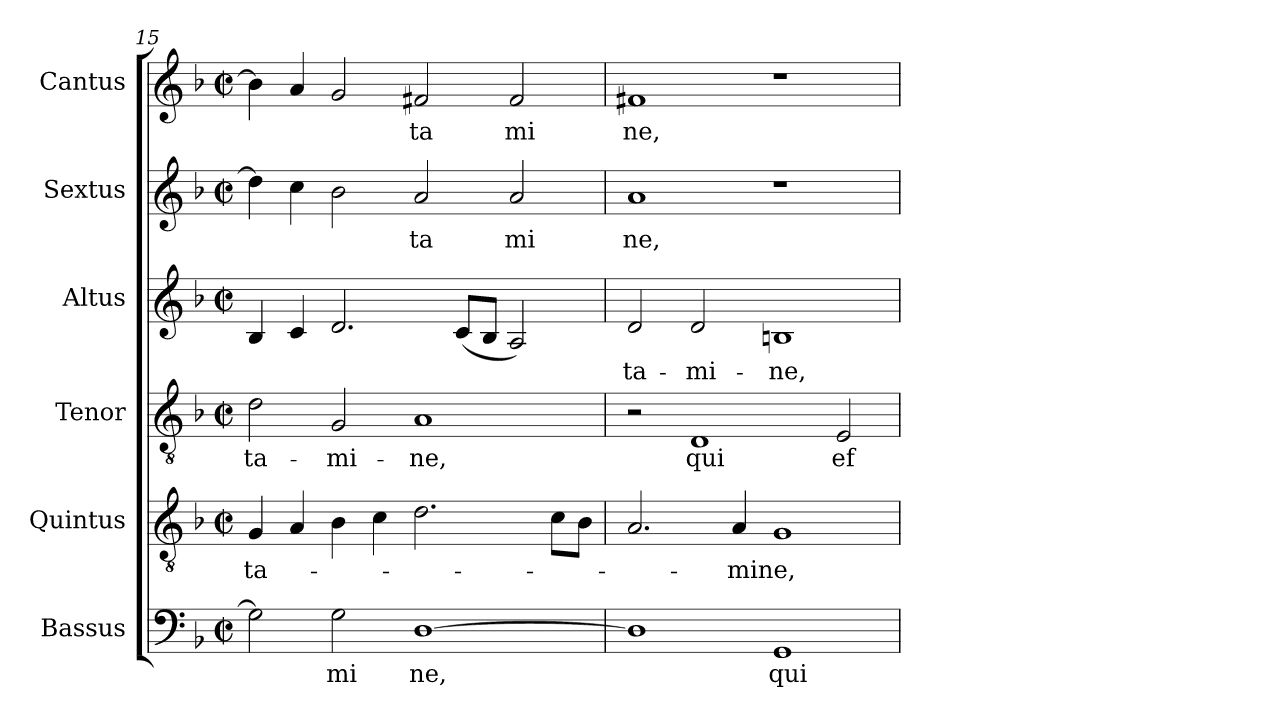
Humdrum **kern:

**kern	**text	**kern	**text	**kern	**text	**kern	**text	**kern	**text	**kern	**text
*part6	*part6	*part5	*part5	*part4	*part4	*part3	*part3	*part2	*part2	*part1	*part1
*staff6	*staff6	*staff5	*staff5	*staff4	*staff4	*staff3	*staff3	*staff2	*staff2	*staff1	*staff1
*I"Bassus	*	*I"Quintus	*	*I"Tenor	*	*I"Altus	*	*I"Sextus	*	*I"Cantus	*
*clefF4	*	*clefGv2	*	*clefGv2	*	*clefG2	*	*clefG2	*	*clefG2	*
*k[b-]	*	*k[b-]	*	*k[b-]	*	*k[b-]	*	*k[b-]	*	*k[b-]	*
*F:	*	*F:	*	*F:	*	*F:	*	*F:	*	*F:	*
*M2/2	*	*M2/2	*	*M2/2	*	*M2/2	*	*M2/2	*	*M2/2	*
*met(c|)	*	*met(c|)	*	*met(c|)	*	*met(c|)	*	*met(c|)	*	*met(c|)	*
=15	=15	=15	=15	=15	=15	=15	=15	=15	=15	=15	=15
!	!	!	!LO:LY:b:cj	!	!LO:LY:b:cj	!	!	!	!	!	!
2G\]	.	4G/	-ta-	2d\	-ta-	4B-/	.	4dd\]	.	4b-\]	.
.	.	4A/	.	.	.	4c/	.	4cc\	.	4a/	.
!	!LO:LY:b:cj	!	!	!	!LO:LY:b:cj	!	!	!	!	!	!
2G\	mi	4B-\	.	2G/	-mi-	2.d/	.	2b-\	.	2g/	.
.	.	4c\	.	.	.	.	.	.	.	.	.
!	!LO:LY:b:cj	!	!	!	!LO:LY:b:cj	!	!	!	!LO:LY:b:cj	!	!LO:LY:b:cj
[>1D	ne,	2.d\	.	1A	-ne,	.	.	2a/	ta	2f#X/	ta
.	.	.	.	.	.	(<8c/L	.	.	.	.	.
.	.	.	.	.	.	8B-/J	.	.	.	.	.
!	!	!	!	!	!	!	!	!	!LO:LY:b:cj	!	!LO:LY:b:cj
.	.	.	.	.	.	2A/)	.	2a/	mi	2f#/	mi
.	.	8c\L	.	.	.	.	.	.	.	.	.
.	.	8B-\J	.	.	.	.	.	.	.	.	.
=16	=16	=16	=16	=16	=16	=16	=16	=16	=16	=16	=16
!	!	!	!	!	!	!	!LO:LY:b:cj	!	!LO:LY:b:cj	!	!LO:LY:b:cj
1D]	.	2.A/	.	2r	.	2d/	-ta-	1a	ne,	1f#X	ne,
!	!	!	!	!	!LO:LY:b:cj	!	!LO:LY:b:cj	!	!	!	!
.	.	.	.	1D	qui	2d/	-mi-	.	.	.	.
!	!	!	!LO:LY:b	!	!	!	!	!	!	!	!
.	.	4A/	-mine,	.	.	.	.	.	.	.	.
!	!LO:LY:b:cj	!	!	!	!	!	!LO:LY:b:cj	!	!	!	!
1GG	qui	1G	.	.	.	1Bn	-ne,	1r	.	1r	.
!	!	!	!	!	!LO:LY:b:cj	!	!	!	!	!	!
.	.	.	.	2E/	ef-	.	.	.	.	.	.
=	=	=	=	=	=	=	=	=	=	=	=
*-	*-	*-	*-	*-	*-	*-	*-	*-	*-	*-	*-
